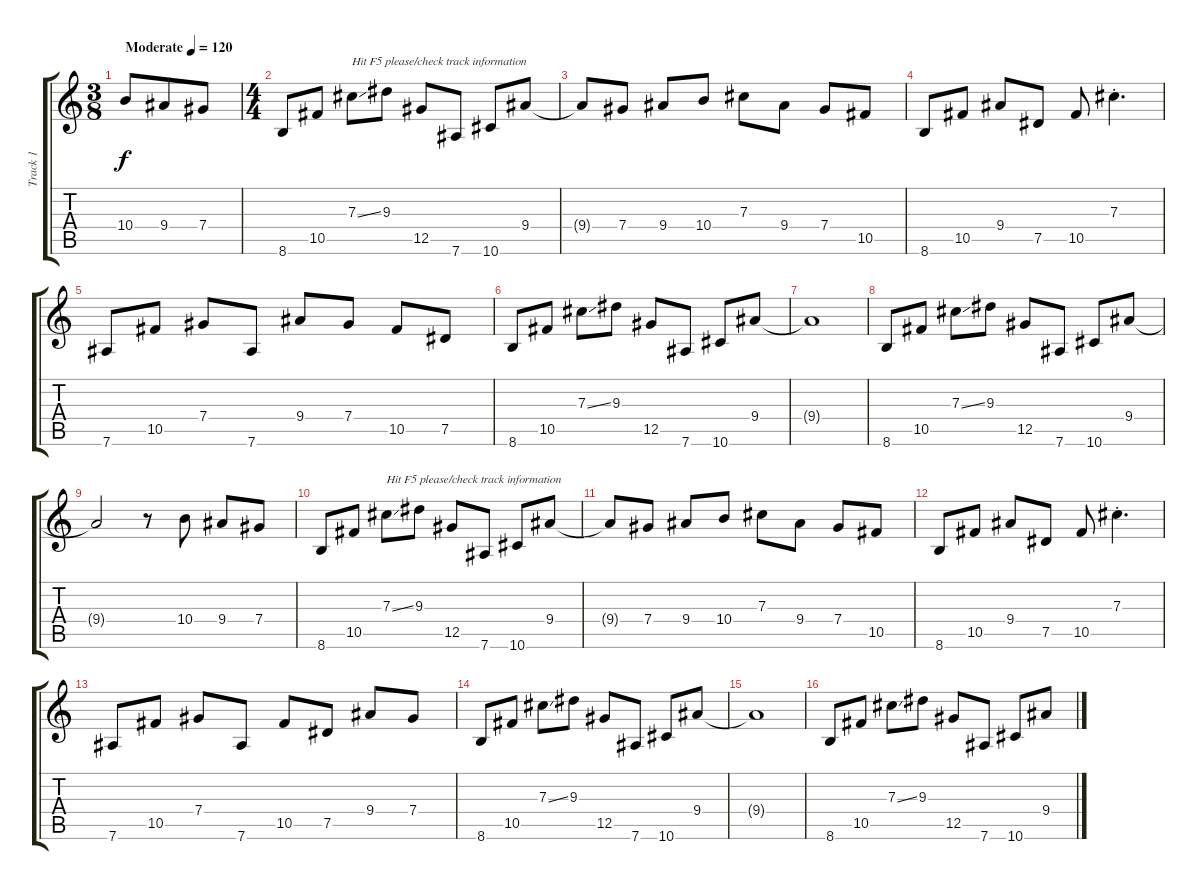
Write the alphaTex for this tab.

\track ("Track 1" "Track 1") {instrument electricguitarjazz}
\staff {score tabs}
\tuning (Eb4 Bb3 Gb3 Db3 Ab2 Eb2) {hide}
\ts (3 8)
\tempo (120 "Moderate")
\clef g2
\ks c
10.4.8{dy f instrument electricguitarjazz} 9.4.8 7.4.8 |
\ts (4 4)
8.6.8 10.5.8 7.3{ss}.8{txt "Hit F5 please/check track information"} 9.3.8 12.5.8 7.6.8 10.6.8 9.4.8 |
9.4{t}.8 7.4.8 9.4.8 10.4.8 7.3.8 9.4.8 7.4.8 10.5.8 |
8.6.8 10.5.8 9.4.8 7.5.8 10.5.8 7.3{st}.4{d} |
7.6.8 10.5.8 7.4.8 7.6.8 9.4.8 7.4.8 10.5.8 7.5.8 |
8.6.8 10.5.8 7.3{ss}.8 9.3.8 12.5.8 7.6.8 10.6.8 9.4.8 |
9.4{t}.1 |
8.6.8 10.5.8 7.3{ss}.8 9.3.8 12.5.8 7.6.8 10.6.8 9.4.8 |
9.4{t}.2 r.8 10.4.8 9.4.8 7.4.8 |
8.6.8 10.5.8 7.3{ss}.8{txt "Hit F5 please/check track information"} 9.3.8 12.5.8 7.6.8 10.6.8 9.4.8 |
9.4{t}.8 7.4.8 9.4.8 10.4.8 7.3.8 9.4.8 7.4.8 10.5.8 |
8.6.8 10.5.8 9.4.8 7.5.8 10.5.8 7.3{st}.4{d} |
7.6.8 10.5.8 7.4.8 7.6.8 10.5.8 7.5.8 9.4.8 7.4.8 |
8.6.8 10.5.8 7.3{ss}.8 9.3.8 12.5.8 7.6.8 10.6.8 9.4.8 |
9.4{t}.1 |
8.6.8 10.5.8 7.3{ss}.8 9.3.8 12.5.8 7.6.8 10.6.8 9.4.8
